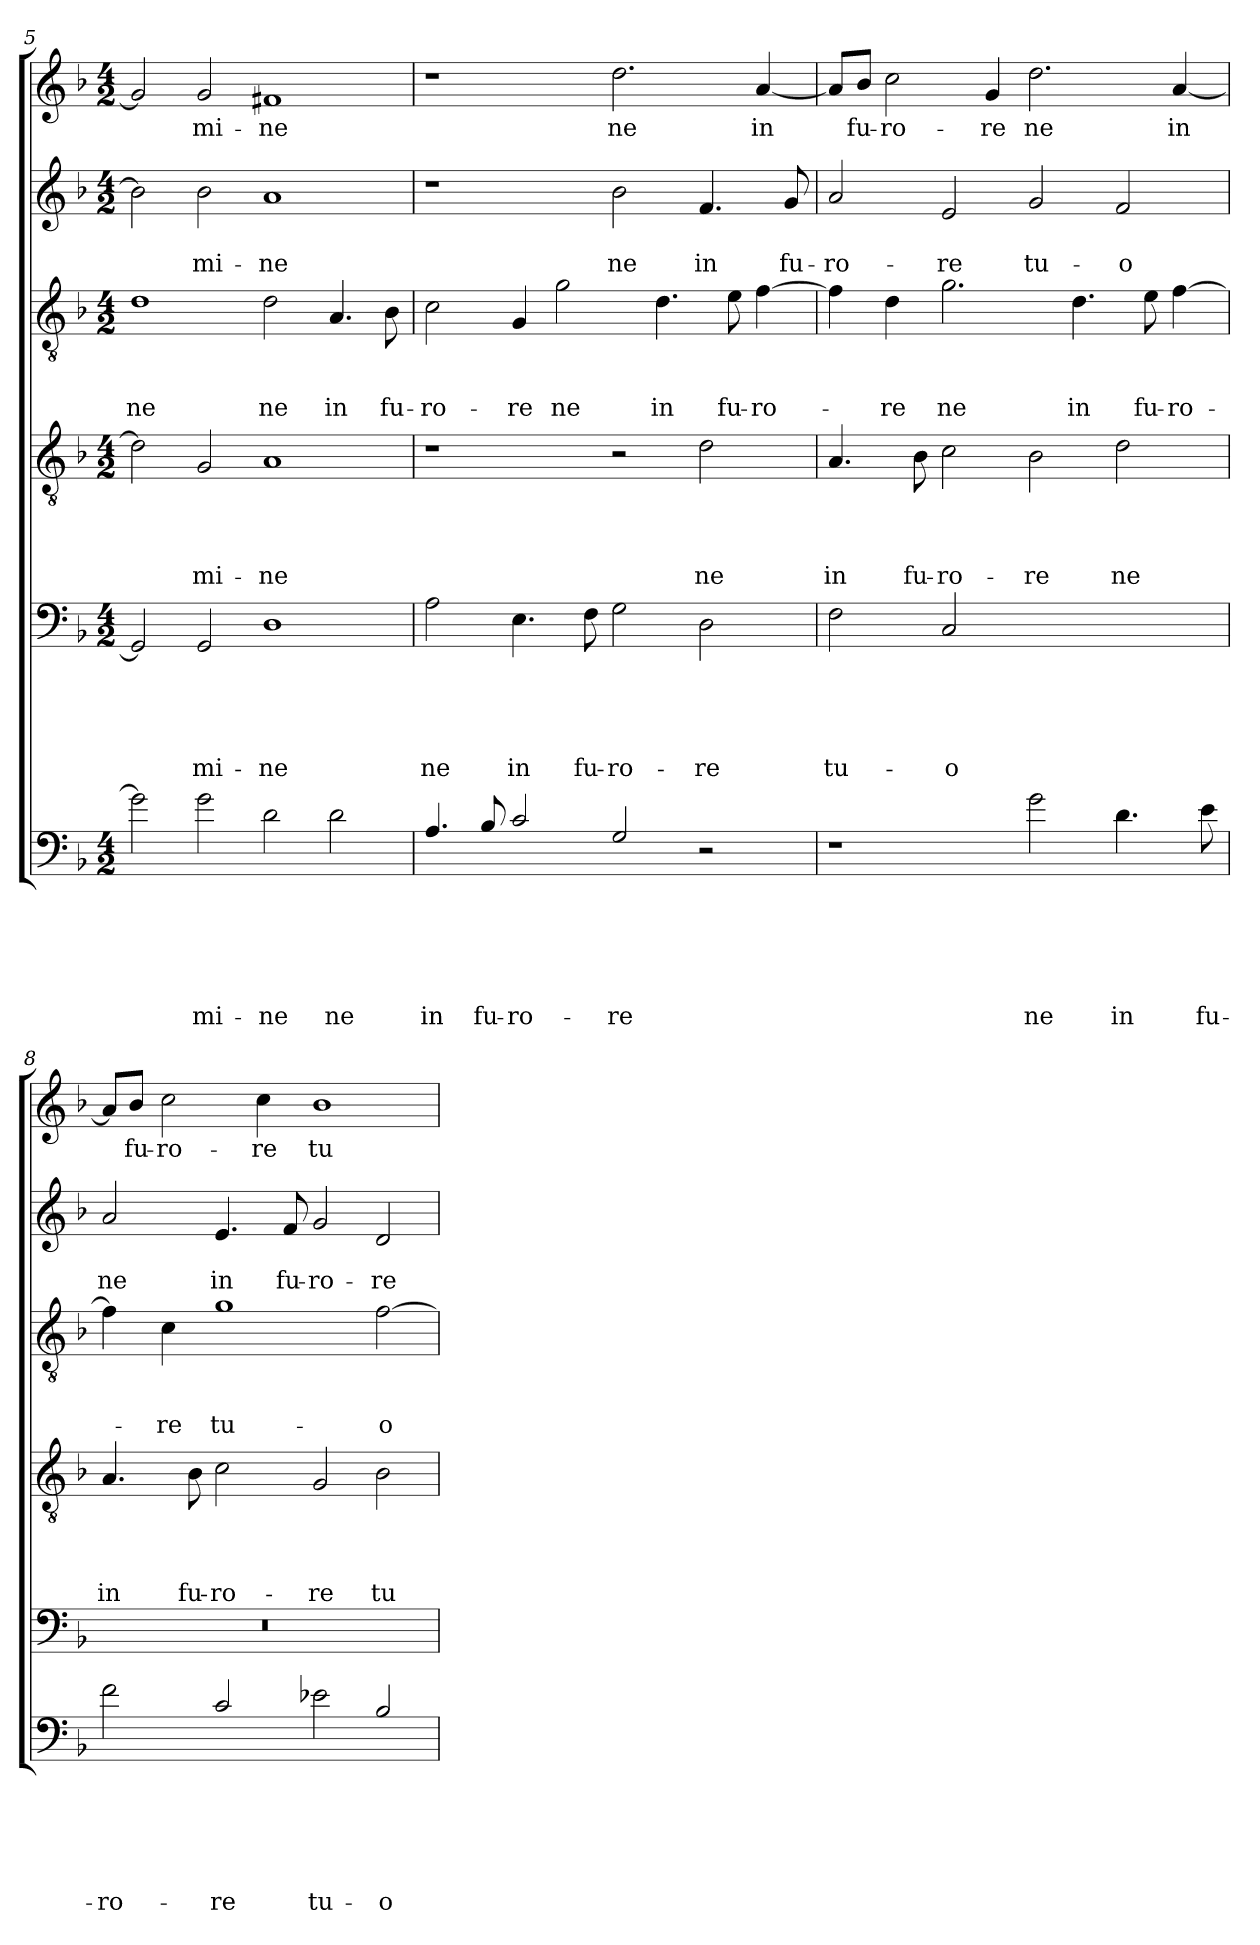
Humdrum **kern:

**kern	**text	**text	**text	**text	**text	**text	**kern	**text	**text	**text	**text	**text	**kern	**text	**text	**text	**text	**kern	**text	**text	**text	**kern	**text	**text	**kern	**text
*part6	*part6	*part6	*part6	*part6	*part6	*part6	*part5	*part5	*part5	*part5	*part5	*part5	*part4	*part4	*part4	*part4	*part4	*part3	*part3	*part3	*part3	*part2	*part2	*part2	*part1	*part1
*staff6	*staff6	*staff6	*staff6	*staff6	*staff6	*staff6	*staff5	*staff5	*staff5	*staff5	*staff5	*staff5	*staff4	*staff4	*staff4	*staff4	*staff4	*staff3	*staff3	*staff3	*staff3	*staff2	*staff2	*staff2	*staff1	*staff1
*clefF4	*	*	*	*	*	*	*clefF4	*	*	*	*	*	*clefGv2	*	*	*	*	*clefGv2	*	*	*	*clefG2	*	*	*clefG2	*
*ITrd8c14	*	*	*	*	*	*	*	*	*	*	*	*	*	*	*	*	*	*	*	*	*	*	*	*	*	*
*k[b-]	*	*	*	*	*	*	*k[b-]	*	*	*	*	*	*k[b-]	*	*	*	*	*k[b-]	*	*	*	*k[b-]	*	*	*k[b-]	*
*F:	*	*	*	*	*	*	*F:	*	*	*	*	*	*F:	*	*	*	*	*F:	*	*	*	*F:	*	*	*F:	*
*M4/2	*	*	*	*	*	*	*M4/2	*	*	*	*	*	*M4/2	*	*	*	*	*M4/2	*	*	*	*M4/2	*	*	*M4/2	*
=5	=5	=5	=5	=5	=5	=5	=5	=5	=5	=5	=5	=5	=5	=5	=5	=5	=5	=5	=5	=5	=5	=5	=5	=5	=5	=5
!	!	!	!	!	!	!	!	!	!	!	!	!	!	!	!	!	!	!	!	!	!LO:LY:b	!	!	!	!	!
2G\]	.	.	.	.	.	.	2GG/]	.	.	.	.	.	2d\]	.	.	.	.	1d	.	.	-ne	2b-\]	.	.	2g/]	.
!	!	!	!	!	!	!LO:LY:b	!	!	!	!	!	!LO:LY:b	!	!	!	!	!LO:LY:b	!	!	!	!	!	!	!LO:LY:b	!	!LO:LY:b
2G\	.	.	.	.	.	-mi-	2GG/	.	.	.	.	-mi-	2G/	.	.	.	-mi-	.	.	.	.	2b-\	.	-mi-	2g/	-mi-
!	!	!	!	!	!	!LO:LY:b	!	!	!	!	!	!LO:LY:b	!	!	!	!	!LO:LY:b	!	!	!	!LO:LY:b	!	!	!LO:LY:b	!	!LO:LY:b
2D\	.	.	.	.	.	-ne	1D	.	.	.	.	-ne	1A	.	.	.	-ne	2d\	.	.	ne	1a	.	-ne	1f#X	-ne
!	!	!	!	!	!	!LO:LY:b	!	!	!	!	!	!	!	!	!	!	!	!	!	!	!LO:LY:b	!	!	!	!	!
2D\	.	.	.	.	.	ne	.	.	.	.	.	.	.	.	.	.	.	4.A/	.	.	in	.	.	.	.	.
!	!	!	!	!	!	!	!	!	!	!	!	!	!	!	!	!	!	!	!	!	!LO:LY:b	!	!	!	!	!
.	.	.	.	.	.	.	.	.	.	.	.	.	.	.	.	.	.	8B-\	.	.	fu-	.	.	.	.	.
!!LO:LB:g=z
=6	=6	=6	=6	=6	=6	=6	=6	=6	=6	=6	=6	=6	=6	=6	=6	=6	=6	=6	=6	=6	=6	=6	=6	=6	=6	=6
!	!	!	!	!	!	!LO:LY:b	!	!	!	!	!	!LO:LY:b	!	!	!	!	!	!	!	!	!LO:LY:b	!	!	!	!	!
4.AA/	.	.	.	.	.	in	2A\	.	.	.	.	ne	1r	.	.	.	.	2c\	.	.	-ro-	1r	.	.	1r	.
!	!	!	!	!	!	!LO:LY:b	!	!	!	!	!	!	!	!	!	!	!	!	!	!	!	!	!	!	!	!
8BB-/	.	.	.	.	.	fu-	.	.	.	.	.	.	.	.	.	.	.	.	.	.	.	.	.	.	.	.
!	!	!	!	!	!	!LO:LY:b	!	!	!	!	!	!LO:LY:b	!	!	!	!	!	!	!	!	!LO:LY:b	!	!	!	!	!
2C/	.	.	.	.	.	-ro-	4.E\	.	.	.	.	in	.	.	.	.	.	4G/	.	.	-re	.	.	.	.	.
!	!	!	!	!	!	!	!	!	!	!	!	!	!	!	!	!	!	!	!	!	!LO:LY:b	!	!	!	!	!
.	.	.	.	.	.	.	.	.	.	.	.	.	.	.	.	.	.	2g\	.	.	ne	.	.	.	.	.
!	!	!	!	!	!	!	!	!	!	!	!	!LO:LY:b	!	!	!	!	!	!	!	!	!	!	!	!	!	!
.	.	.	.	.	.	.	8F\	.	.	.	.	fu-	.	.	.	.	.	.	.	.	.	.	.	.	.	.
!	!	!	!	!	!	!LO:LY:b	!	!	!	!	!	!LO:LY:b	!	!	!	!	!	!	!	!	!	!	!	!LO:LY:b	!	!LO:LY:b
2GG/	.	.	.	.	.	-re	2G\	.	.	.	.	-ro-	2r	.	.	.	.	.	.	.	.	2b-\	.	ne	2.dd\	ne
!	!	!	!	!	!	!	!	!	!	!	!	!	!	!	!	!	!	!	!	!	!LO:LY:b	!	!	!	!	!
.	.	.	.	.	.	.	.	.	.	.	.	.	.	.	.	.	.	4.d\	.	.	in	.	.	.	.	.
!	!	!	!	!	!	!	!	!	!	!	!	!LO:LY:b	!	!	!	!	!LO:LY:b	!	!	!	!	!	!	!LO:LY:b	!	!
2r	.	.	.	.	.	.	2D\	.	.	.	.	-re	2d\	.	.	.	ne	.	.	.	.	4.f/	.	in	.	.
!	!	!	!	!	!	!	!	!	!	!	!	!	!	!	!	!	!	!	!	!	!LO:LY:b	!	!	!	!	!
.	.	.	.	.	.	.	.	.	.	.	.	.	.	.	.	.	.	8e\	.	.	fu-	.	.	.	.	.
!	!	!	!	!	!	!	!	!	!	!	!	!	!	!	!	!	!	!	!	!	!LO:LY:b	!	!	!	!	!LO:LY:b
.	.	.	.	.	.	.	.	.	.	.	.	.	.	.	.	.	.	[4f\	.	.	-ro-	.	.	.	[4a/	in
!	!	!	!	!	!	!	!	!	!	!	!	!	!	!	!	!	!	!	!	!	!	!	!	!LO:LY:b	!	!
.	.	.	.	.	.	.	.	.	.	.	.	.	.	.	.	.	.	.	.	.	.	8g/	.	fu-	.	.
=7	=7	=7	=7	=7	=7	=7	=7	=7	=7	=7	=7	=7	=7	=7	=7	=7	=7	=7	=7	=7	=7	=7	=7	=7	=7	=7
!	!	!	!	!	!	!	!	!	!	!	!	!LO:LY:b	!	!	!	!	!LO:LY:b	!	!	!	!	!	!	!LO:LY:b	!	!
1r	.	.	.	.	.	.	2F\	.	.	.	.	tu-	4.A/	.	.	.	in	4f\]	.	.	.	2a/	.	-ro-	8a/L]	.
!	!	!	!	!	!	!	!	!	!	!	!	!	!	!	!	!	!	!	!	!	!	!	!	!	!	!LO:LY:b
.	.	.	.	.	.	.	.	.	.	.	.	.	.	.	.	.	.	.	.	.	.	.	.	.	8b-/J	fu-
!	!	!	!	!	!	!	!	!	!	!	!	!	!	!	!	!	!	!	!	!	!LO:LY:b	!	!	!	!	!LO:LY:b
.	.	.	.	.	.	.	.	.	.	.	.	.	.	.	.	.	.	4d\	.	.	-re	.	.	.	2cc\	-ro-
!	!	!	!	!	!	!	!	!	!	!	!	!	!	!	!	!	!LO:LY:b	!	!	!	!	!	!	!	!	!
.	.	.	.	.	.	.	.	.	.	.	.	.	8B-\	.	.	.	fu-	.	.	.	.	.	.	.	.	.
!	!	!	!	!	!	!	!	!	!	!	!	!LO:LY:b	!	!	!	!	!LO:LY:b	!	!	!	!LO:LY:b	!	!	!LO:LY:b	!	!
.	.	.	.	.	.	.	2C/	.	.	.	.	-o	2c\	.	.	.	-ro-	2.g\	.	.	ne	2e/	.	-re	.	.
!	!	!	!	!	!	!	!	!	!	!	!	!	!	!	!	!	!	!	!	!	!	!	!	!	!	!LO:LY:b
.	.	.	.	.	.	.	.	.	.	.	.	.	.	.	.	.	.	.	.	.	.	.	.	.	4g/	-re
!	!	!	!	!	!	!LO:LY:b	!	!	!	!	!	!	!	!	!	!	!LO:LY:b	!	!	!	!	!	!	!LO:LY:b	!	!LO:LY:b
2G\	.	.	.	.	.	ne	1ryy	.	.	.	.	.	2B-\	.	.	.	-re	.	.	.	.	2g/	.	tu-	2.dd\	ne
!	!	!	!	!	!	!	!	!	!	!	!	!	!	!	!	!	!	!	!	!	!LO:LY:b	!	!	!	!	!
.	.	.	.	.	.	.	.	.	.	.	.	.	.	.	.	.	.	4.d\	.	.	in	.	.	.	.	.
!	!	!	!	!	!	!LO:LY:b	!	!	!	!	!	!	!	!	!	!	!LO:LY:b	!	!	!	!	!	!	!LO:LY:b	!	!
4.D\	.	.	.	.	.	in	.	.	.	.	.	.	2d\	.	.	.	ne	.	.	.	.	2f/	.	-o	.	.
!	!	!	!	!	!	!	!	!	!	!	!	!	!	!	!	!	!	!	!	!	!LO:LY:b	!	!	!	!	!
.	.	.	.	.	.	.	.	.	.	.	.	.	.	.	.	.	.	8e\	.	.	fu-	.	.	.	.	.
!	!	!	!	!	!	!	!	!	!	!	!	!	!	!	!	!	!	!	!	!	!LO:LY:b	!	!	!	!	!LO:LY:b
.	.	.	.	.	.	.	.	.	.	.	.	.	.	.	.	.	.	[4f\	.	.	-ro-	.	.	.	[4a/	in
!	!	!	!	!	!	!LO:LY:b	!	!	!	!	!	!	!	!	!	!	!	!	!	!	!	!	!	!	!	!
8E\	.	.	.	.	.	fu-	.	.	.	.	.	.	.	.	.	.	.	.	.	.	.	.	.	.	.	.
=8	=8	=8	=8	=8	=8	=8	=8	=8	=8	=8	=8	=8	=8	=8	=8	=8	=8	=8	=8	=8	=8	=8	=8	=8	=8	=8
!	!	!	!	!	!	!LO:LY:b	!	!	!	!	!	!	!	!	!	!	!LO:LY:b	!	!	!	!	!	!	!LO:LY:b	!	!
2F\	.	.	.	.	.	-ro-	0r	.	.	.	.	.	4.A/	.	.	.	in	4f\]	.	.	.	2a/	.	ne	8a/L]	.
!	!	!	!	!	!	!	!	!	!	!	!	!	!	!	!	!	!	!	!	!	!	!	!	!	!	!LO:LY:b
.	.	.	.	.	.	.	.	.	.	.	.	.	.	.	.	.	.	.	.	.	.	.	.	.	8b-/J	fu-
!	!	!	!	!	!	!	!	!	!	!	!	!	!	!	!	!	!	!	!	!	!LO:LY:b	!	!	!	!	!LO:LY:b
.	.	.	.	.	.	.	.	.	.	.	.	.	.	.	.	.	.	4c\	.	.	-re	.	.	.	2cc\	-ro-
!	!	!	!	!	!	!	!	!	!	!	!	!	!	!	!	!	!LO:LY:b	!	!	!	!	!	!	!	!	!
.	.	.	.	.	.	.	.	.	.	.	.	.	8B-\	.	.	.	fu-	.	.	.	.	.	.	.	.	.
!	!	!	!	!	!	!LO:LY:b	!	!	!	!	!	!	!	!	!	!	!LO:LY:b	!	!	!	!LO:LY:b	!	!	!LO:LY:b	!	!
2C/	.	.	.	.	.	-re	.	.	.	.	.	.	2c\	.	.	.	-ro-	1g	.	.	tu-	4.e/	.	in	.	.
!	!	!	!	!	!	!	!	!	!	!	!	!	!	!	!	!	!	!	!	!	!	!	!	!	!	!LO:LY:b
.	.	.	.	.	.	.	.	.	.	.	.	.	.	.	.	.	.	.	.	.	.	.	.	.	4cc\	-re
!	!	!	!	!	!	!	!	!	!	!	!	!	!	!	!	!	!	!	!	!	!	!	!	!LO:LY:b	!	!
.	.	.	.	.	.	.	.	.	.	.	.	.	.	.	.	.	.	.	.	.	.	8f/	.	fu-	.	.
!	!	!	!	!	!	!LO:LY:b	!	!	!	!	!	!	!	!	!	!	!LO:LY:b	!	!	!	!	!	!	!LO:LY:b	!	!LO:LY:b
2E-X\	.	.	.	.	.	tu-	.	.	.	.	.	.	2G/	.	.	.	-re	.	.	.	.	2g/	.	-ro-	1b-	tu-
!	!	!	!	!	!	!LO:LY:b	!	!	!	!	!	!	!	!	!	!	!LO:LY:b	!	!	!	!LO:LY:b	!	!	!LO:LY:b	!	!
2BB-/	.	.	.	.	.	-o	.	.	.	.	.	.	2B-\	.	.	.	tu-	[2f\	.	.	-o	2d/	.	-re	.	.
=	=	=	=	=	=	=	=	=	=	=	=	=	=	=	=	=	=	=	=	=	=	=	=	=	=	=
*-	*-	*-	*-	*-	*-	*-	*-	*-	*-	*-	*-	*-	*-	*-	*-	*-	*-	*-	*-	*-	*-	*-	*-	*-	*-	*-
